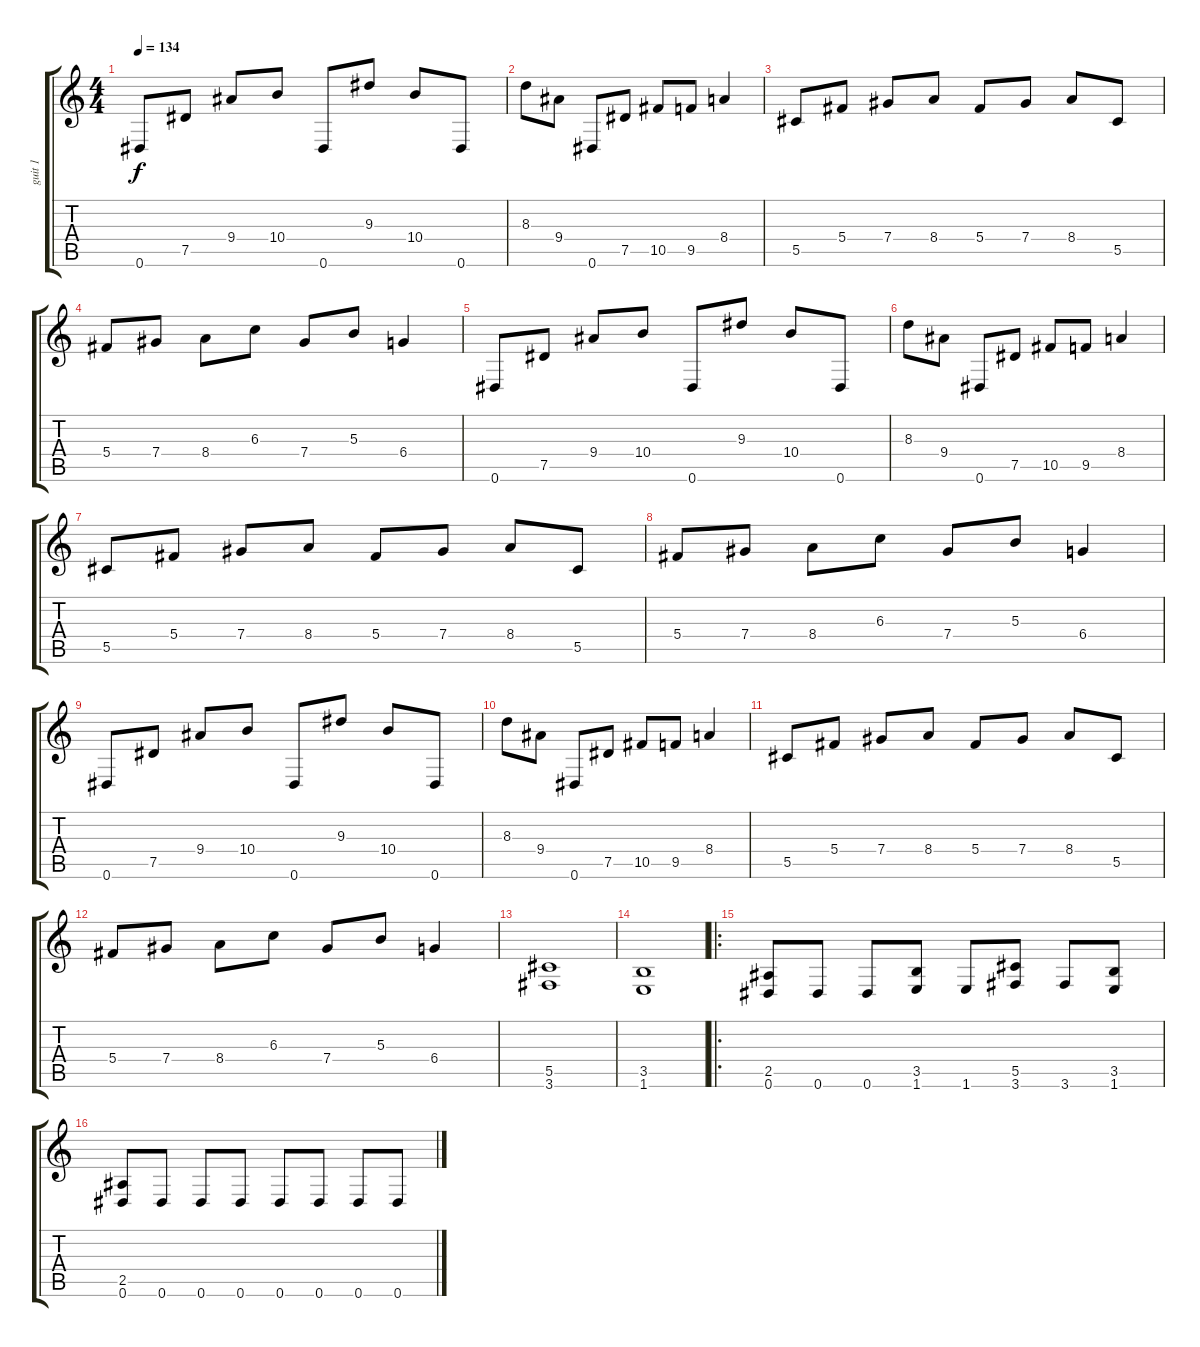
\track ("guit 1" "guit 1") {instrument distortionguitar}
\staff {score tabs}
\tuning (Eb4 Bb3 Gb3 Db3 Ab2 Eb2) {hide}
\ts (4 4)
\tempo 134
\clef g2
\ks c
0.6.8{dy f} 7.5.8 9.4.8 10.4.8 0.6.8 9.3.8 10.4.8 0.6.8 |
8.3.8 9.4.8 0.6.8 7.5.8 10.5.8 9.5.8 8.4.4 |
5.5.8 5.4.8 7.4.8 8.4.8 5.4.8 7.4.8 8.4.8 5.5.8 |
5.4.8 7.4.8 8.4.8 6.3.8 7.4.8 5.3.8 6.4.4 |
0.6.8 7.5.8 9.4.8 10.4.8 0.6.8 9.3.8 10.4.8 0.6.8 |
8.3.8 9.4.8 0.6.8 7.5.8 10.5.8 9.5.8 8.4.4 |
5.5.8 5.4.8 7.4.8 8.4.8 5.4.8 7.4.8 8.4.8 5.5.8 |
5.4.8 7.4.8 8.4.8 6.3.8 7.4.8 5.3.8 6.4.4 |
0.6.8 7.5.8 9.4.8 10.4.8 0.6.8 9.3.8 10.4.8 0.6.8 |
8.3.8 9.4.8 0.6.8 7.5.8 10.5.8 9.5.8 8.4.4 |
5.5.8 5.4.8 7.4.8 8.4.8 5.4.8 7.4.8 8.4.8 5.5.8 |
5.4.8 7.4.8 8.4.8 6.3.8 7.4.8 5.3.8 6.4.4 |
(5.5 3.6).1 |
(3.5 1.6).1 |
\ro
(2.5 0.6).8 0.6.8 0.6.8 (3.5 1.6).8 1.6.8 (5.5 3.6).8 3.6.8 (3.5 1.6).8 |
(2.5 0.6).8 0.6.8 0.6.8 0.6.8 0.6.8 0.6.8 0.6.8 0.6.8
